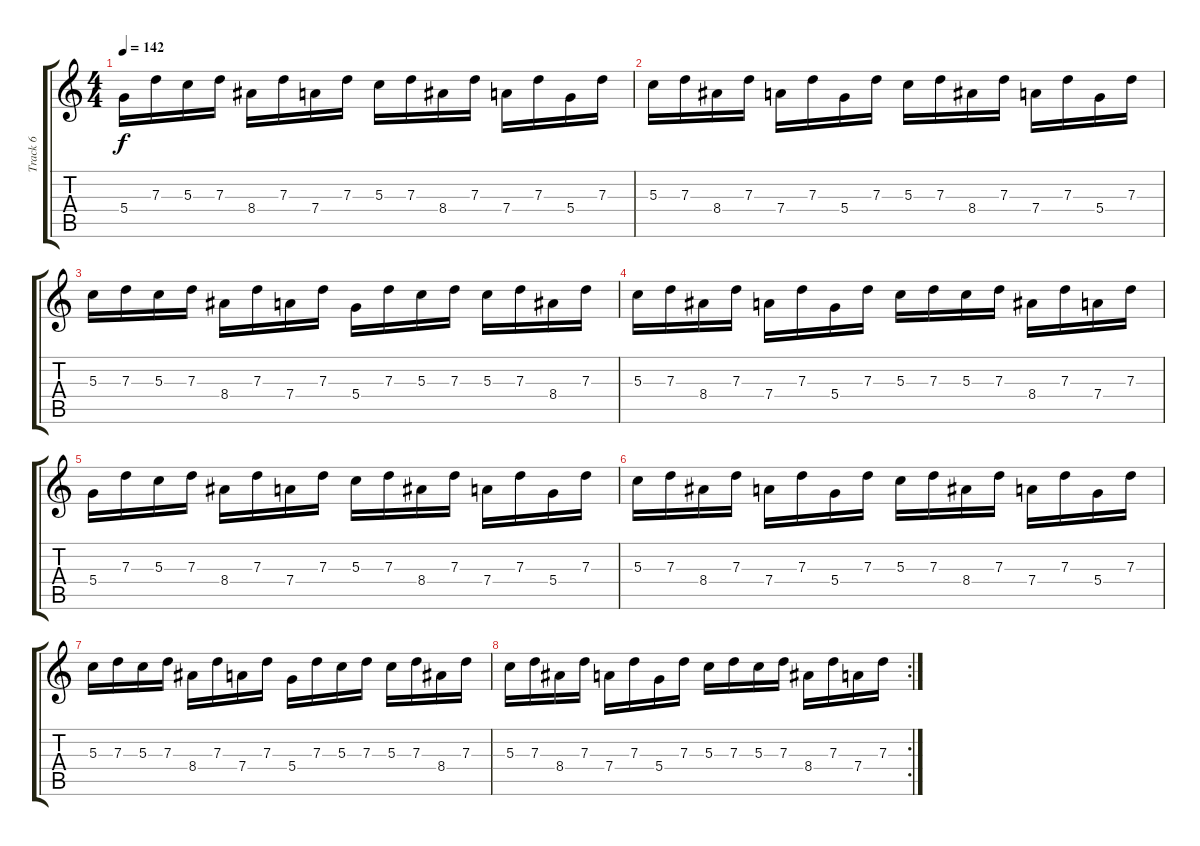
\track ("Track 6" "Track 6") {instrument electricguitarjazz}
\staff {score tabs}
\tuning (E4 B3 G3 D3 A2 E2) {hide}
\ts (4 4)
\tempo 142
\clef g2
\ks c
5.4.16{dy f} 7.3.16 5.3.16 7.3.16 8.4.16 7.3.16 7.4.16 7.3.16 5.3.16 7.3.16 8.4.16 7.3.16 7.4.16 7.3.16 5.4.16 7.3.16 |
5.3.16 7.3.16 8.4.16 7.3.16 7.4.16 7.3.16 5.4.16 7.3.16 5.3.16 7.3.16 8.4.16 7.3.16 7.4.16 7.3.16 5.4.16 7.3.16 |
5.3.16 7.3.16 5.3.16 7.3.16 8.4.16 7.3.16 7.4.16 7.3.16 5.4.16 7.3.16 5.3.16 7.3.16 5.3.16 7.3.16 8.4.16 7.3.16 |
5.3.16 7.3.16 8.4.16 7.3.16 7.4.16 7.3.16 5.4.16 7.3.16 5.3.16 7.3.16 5.3.16 7.3.16 8.4.16 7.3.16 7.4.16 7.3.16 |
5.4.16 7.3.16 5.3.16 7.3.16 8.4.16 7.3.16 7.4.16 7.3.16 5.3.16 7.3.16 8.4.16 7.3.16 7.4.16 7.3.16 5.4.16 7.3.16 |
5.3.16 7.3.16 8.4.16 7.3.16 7.4.16 7.3.16 5.4.16 7.3.16 5.3.16 7.3.16 8.4.16 7.3.16 7.4.16 7.3.16 5.4.16 7.3.16 |
5.3.16 7.3.16 5.3.16 7.3.16 8.4.16 7.3.16 7.4.16 7.3.16 5.4.16 7.3.16 5.3.16 7.3.16 5.3.16 7.3.16 8.4.16 7.3.16 |
\rc 2
5.3.16 7.3.16 8.4.16 7.3.16 7.4.16 7.3.16 5.4.16 7.3.16 5.3.16 7.3.16 5.3.16 7.3.16 8.4.16 7.3.16 7.4.16 7.3.16
